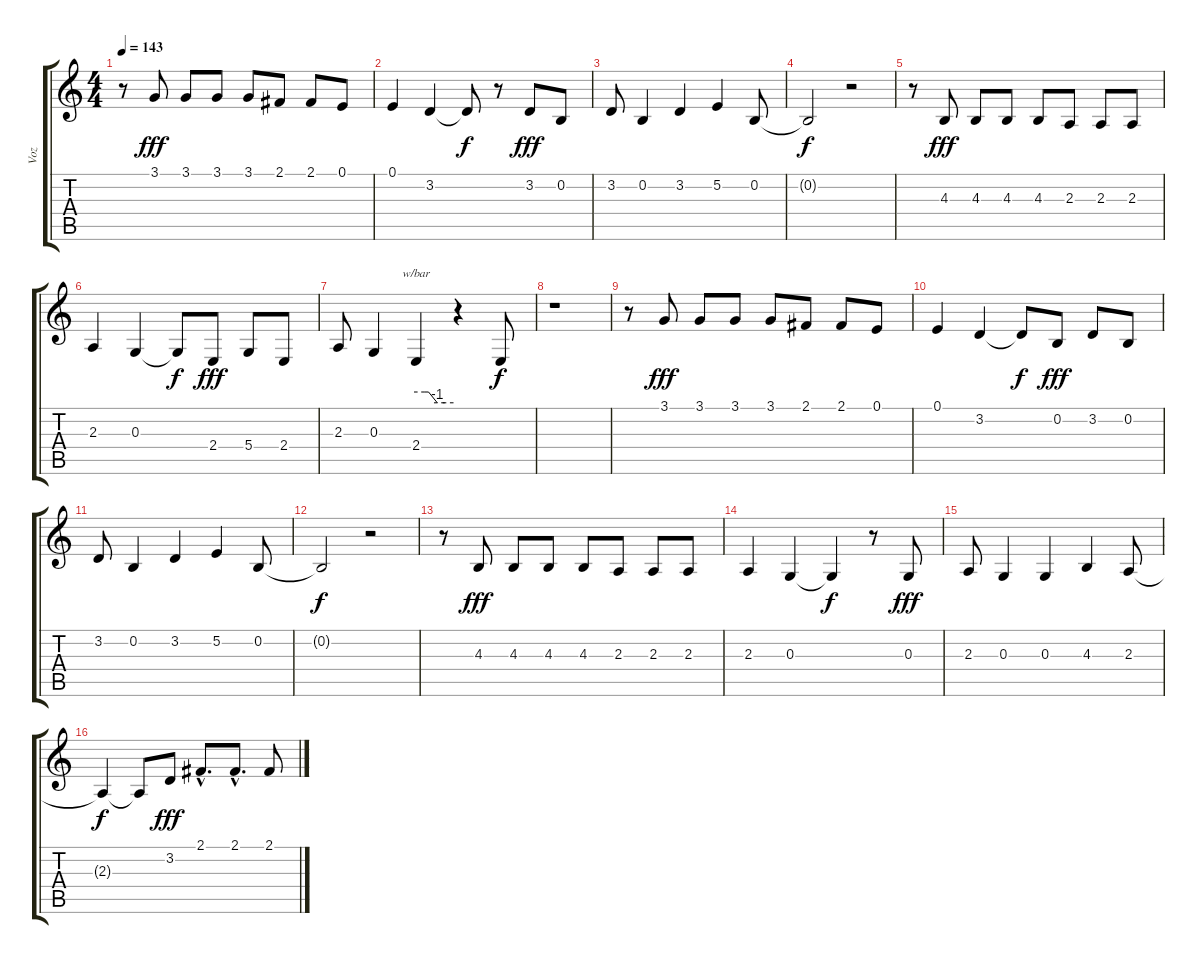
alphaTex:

\track ("Voz" "Voz") {instrument lead1square}
\staff {score tabs}
\tuning (E4 B3 G3 D3 A2 E2) {hide}
\ts (4 4)
\tempo 143
\clef g2
\ks c
r.8{dy fff} 3.1.8 3.1.8 3.1.8 3.1.8 2.1.8 2.1.8 0.1.8 |
0.1.4 3.2.4 3.2{t}.8{dy f} r.8 3.2.8{dy fff} 0.2.8 |
3.2.8 0.2.4 3.2.4 5.2.4 0.2.8 |
0.2{t}.2{dy f} r.2 |
r.8 4.3.8{dy fff} 4.3.8 4.3.8 4.3.8 2.3.8 2.3.8 2.3.8 |
2.3.4 0.3.4 0.3{t}.8{dy f} 2.4.8{dy fff} 5.4.8 2.4.8 |
2.3.8 0.3.4 2.4.4{tbe (custom default 0 0 14 0 20 0 34 -4 46 -4 60 -4)} r.4 2.4{t}.8{dy f} |
r.1 |
r.8 3.1.8{dy fff} 3.1.8 3.1.8 3.1.8 2.1.8 2.1.8 0.1.8 |
0.1.4 3.2.4 3.2{t}.8{dy f} 0.2.8{dy fff} 3.2.8 0.2.8 |
3.2.8 0.2.4 3.2.4 5.2.4 0.2.8 |
0.2{t}.2{dy f} r.2 |
r.8 4.3.8{dy fff} 4.3.8 4.3.8 4.3.8 2.3.8 2.3.8 2.3.8 |
2.3.4 0.3.4 0.3{t}.4{dy f} r.8 0.3.8{dy fff} |
2.3.8 0.3.4 0.3.4 4.3.4 2.3.8 |
2.3{t}.4{dy f} 2.3{t}.8 3.2.8{dy fff} 2.1{hac}.8{d} 2.1{hac}.8{d} 2.1.8
